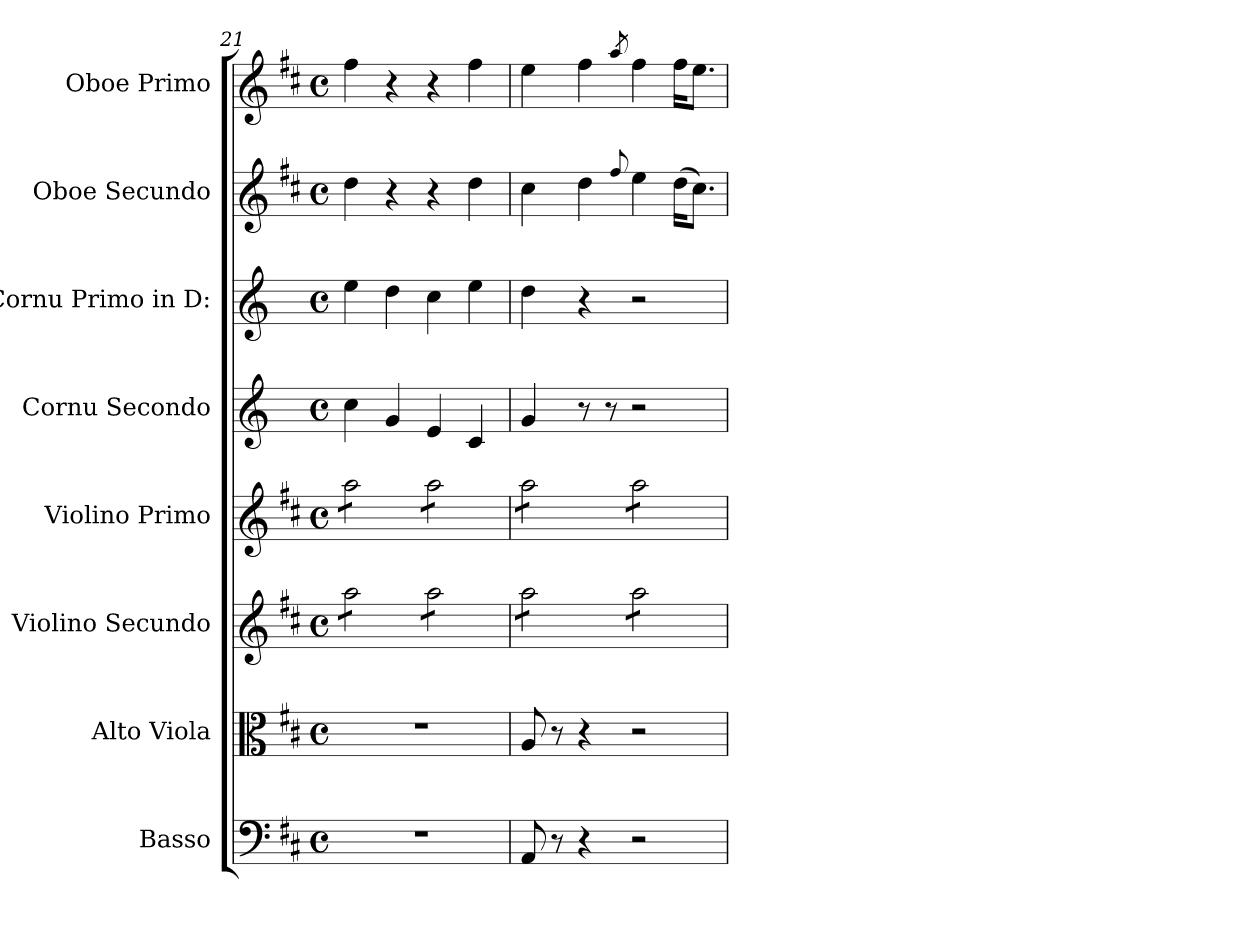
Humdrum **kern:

**kern	**kern	**kern	**kern	**kern	**kern	**kern	**kern
*part8	*part7	*part6	*part5	*part4	*part3	*part2	*part1
*staff8	*staff7	*staff6	*staff5	*staff4	*staff3	*staff2	*staff1
*I"Basso	*I"Alto Viola	*I"Violino Secundo	*I"Violino Primo	*I"Cornu Secondo	*I"Cornu Primo in D:	*I"Oboe Secundo	*I"Oboe Primo
*	*I'Vla	*	*I'Vn I	*	*I'Cor I	*	*I'Ob I
*clefF4	*clefC3	*clefG2	*clefG2	*clefG2	*clefG2	*clefG2	*clefG2
*	*	*	*	*ITrd-1c-2	*ITrd-1c-2	*	*
*k[f#c#]	*k[f#c#]	*k[f#c#]	*k[f#c#]	*k[f#c#]	*k[f#c#]	*k[f#c#]	*k[f#c#]
*D:	*D:	*D:	*D:	*D:	*D:	*D:	*D:
*M4/4	*M4/4	*M4/4	*M4/4	*M4/4	*M4/4	*M4/4	*M4/4
*met(c)	*met(c)	*met(c)	*met(c)	*met(c)	*met(c)	*met(c)	*met(c)
=21	=21	=21	=21	=21	=21	=21	=21
*	*	*tremolo	*	*	*	*	*
*	*	*	*tremolo	*	*	*	*
1r	1r	8aa\L	8aa\L	4dd\	4ff#\	4dd\	4ff#\
.	.	8aa\	8aa\	.	.	.	.
.	.	8aa\	8aa\	4a/	4ee\	4r	4r
.	.	8aa\J	8aa\J	.	.	.	.
.	.	8aa\L	8aa\L	4f#/	4dd\	4r	4r
.	.	8aa\	8aa\	.	.	.	.
.	.	8aa\	8aa\	4d/	4ff#\	4dd\	4ff#\
.	.	8aa\J	8aa\J	.	.	.	.
=22	=22	=22	=22	=22	=22	=22	=22
8AA/	8A/	8aa\L	8aa\L	4a/	4ee\	4cc#\	4ee\
8r	8r	8aa\	8aa\	.	.	.	.
4r	4r	8aa\	8aa\	8r	4r	4dd\	4ff#\
.	.	8aa\J	8aa\J	8r	.	.	.
.	.	.	.	.	.	8qqff#/	8qaa/
2r	2r	8aa\L	8aa\L	2r	2r	4ee\	4ff#\
.	.	8aa\	8aa\	.	.	.	.
.	.	8aa\	8aa\	.	.	(16dd\KL	16ff#\KL
.	.	.	.	.	.	8.cc#\J)	8.ee\J
.	.	8aa\J	8aa\J	.	.	.	.
*	*	*	*Xtremolo	*	*	*	*
*	*	*Xtremolo	*	*	*	*	*
=	=	=	=	=	=	=	=
*-	*-	*-	*-	*-	*-	*-	*-
